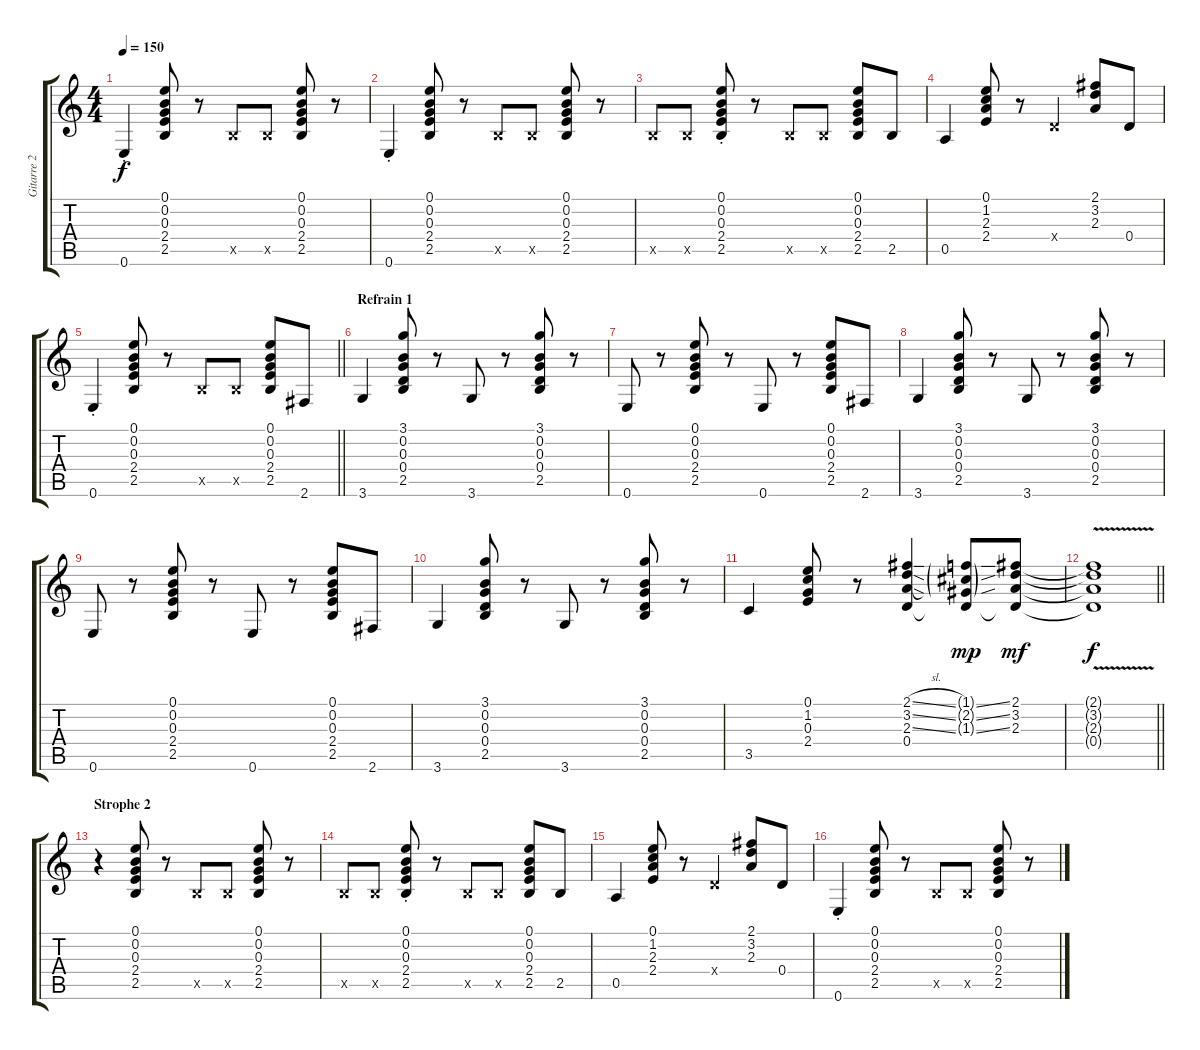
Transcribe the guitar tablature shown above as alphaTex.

\track ("Gitarre 2" "Gitarre 2") {instrument overdrivenguitar}
\staff {score tabs}
\tuning (E4 B3 G3 D3 A2 E2) {hide}
\ts (4 4)
\tempo 150
\clef g2
\ks c
0.6{st}.4{dy f} (0.1 0.2 0.3 2.4 2.5).8 r.8 2.5{x}.8 2.5{x}.8 (0.1 0.2 0.3 2.4 2.5).8 r.8 |
0.6{st}.4 (0.1 0.2 0.3 2.4 2.5).8 r.8 2.5{x}.8 2.5{x}.8 (0.1 0.2 0.3 2.4 2.5).8 r.8 |
2.5{x}.8 2.5{x}.8 (0.1{st} 0.2{st} 0.3{st} 2.4{st} 2.5{st}).8 r.8 2.5{x}.8 2.5{x}.8 (0.1 0.2 0.3 2.4 2.5).8 2.5.8 |
0.5.4 (0.1 1.2 2.3 2.4).8 r.8 0.4{x}.4 (2.1 3.2 2.3).8 0.4.8 |
\barLineRight lightlight
0.6{st}.4 (0.1 0.2 0.3 2.4 2.5).8 r.8 2.5{x}.8 2.5{x}.8 (0.1 0.2 0.3 2.4 2.5).8 2.6.8 |
\section ("" "Refrain 1")
3.6.4 (3.1 0.2 0.3 0.4 2.5).8 r.8 3.6.8 r.8 (3.1 0.2 0.3 0.4 2.5).8 r.8 |
0.6.8 r.8 (0.1 0.2 0.3 2.4 2.5).8 r.8 0.6.8 r.8 (0.1 0.2 0.3 2.4 2.5).8 2.6.8 |
3.6.4 (3.1 0.2 0.3 0.4 2.5).8 r.8 3.6.8 r.8 (3.1 0.2 0.3 0.4 2.5).8 r.8 |
0.6.8 r.8 (0.1 0.2 0.3 2.4 2.5).8 r.8 0.6.8 r.8 (0.1 0.2 0.3 2.4 2.5).8 2.6.8 |
3.6.4 (3.1 0.2 0.3 0.4 2.5).8 r.8 3.6.8 r.8 (3.1 0.2 0.3 0.4 2.5).8 r.8 |
3.5.4 (0.1 1.2 0.3 2.4).8 r.8 (2.1{sl} 3.2{sl} 2.3{sl} 0.4).4 (1.1{ss g} 2.2{ss g} 1.3{ss g} 0.4{t}).8{dy mp} (2.1 3.2 2.3 0.4{t}).8{dy mf} |
\barLineRight lightlight
(2.1{v t} 3.2{v t} 2.3{v t} 0.4{v t}).1{dy f} |
\section ("" "Strophe 2")
r.4 (0.1 0.2 0.3 2.4 2.5).8 r.8 2.5{x}.8 2.5{x}.8 (0.1 0.2 0.3 2.4 2.5).8 r.8 |
2.5{x}.8 2.5{x}.8 (0.1{st} 0.2{st} 0.3{st} 2.4{st} 2.5{st}).8 r.8 2.5{x}.8 2.5{x}.8 (0.1 0.2 0.3 2.4 2.5).8 2.5.8 |
0.5.4 (0.1 1.2 2.3 2.4).8 r.8 0.4{x}.4 (2.1 3.2 2.3).8 0.4.8 |
0.6{st}.4 (0.1 0.2 0.3 2.4 2.5).8 r.8 2.5{x}.8 2.5{x}.8 (0.1 0.2 0.3 2.4 2.5).8 r.8
